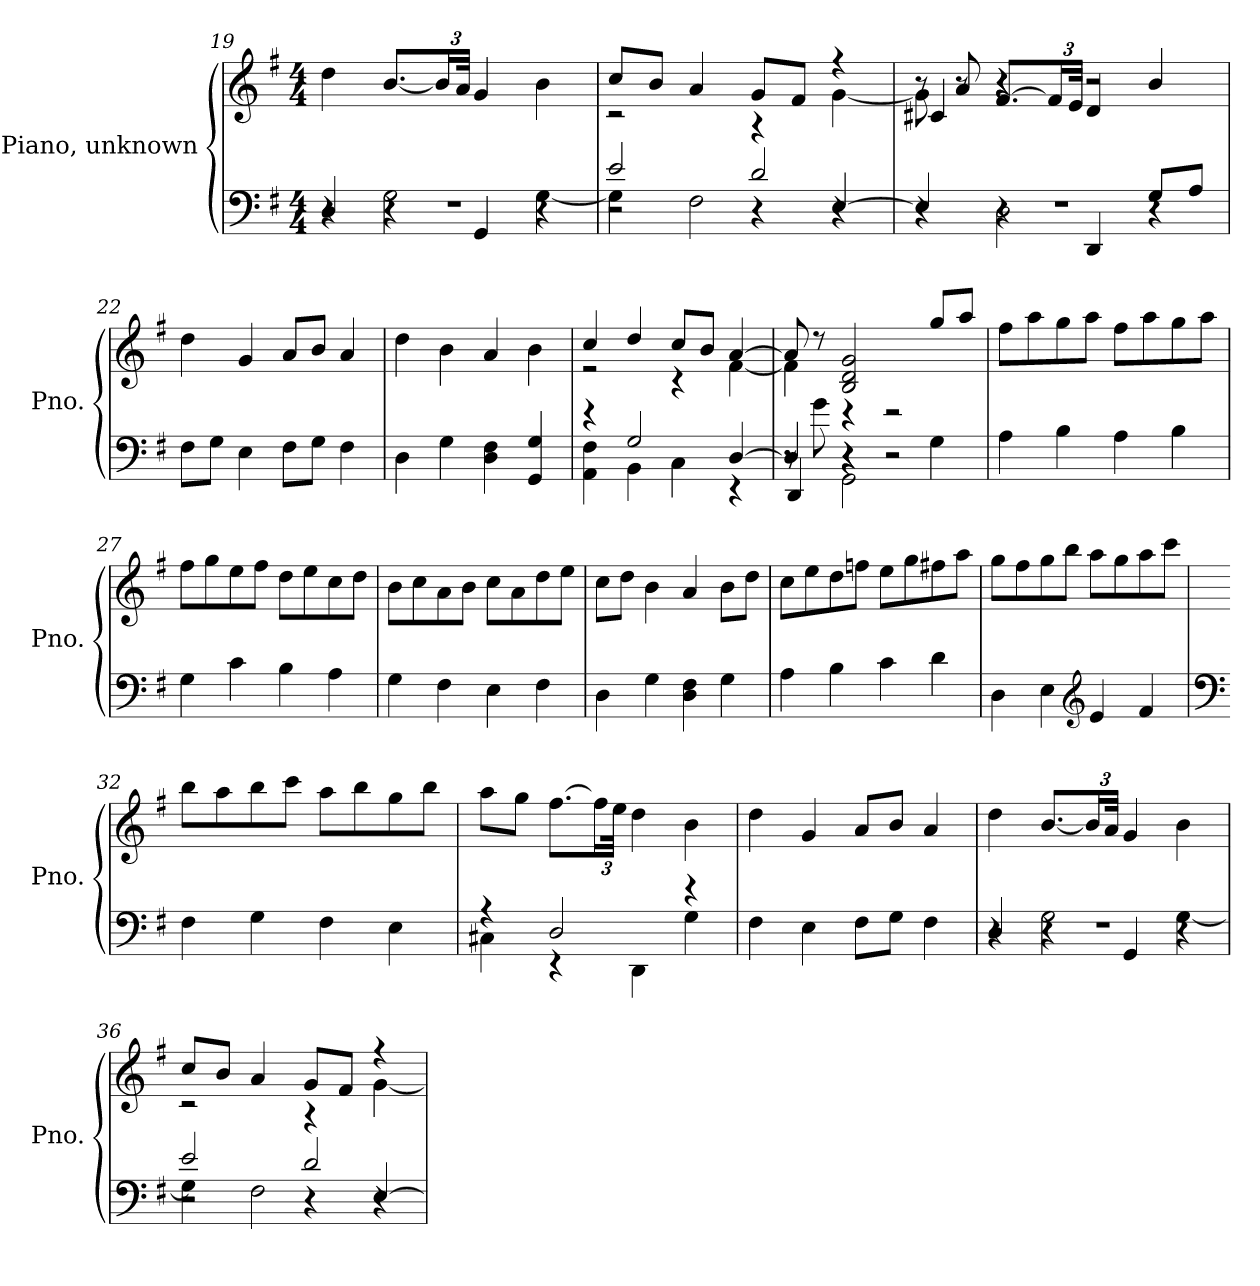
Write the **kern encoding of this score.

**kern	**kern
*part1	*part1
*staff2	*staff1
*I"Piano, unknown	*
*I'Pno.	*
*clefF4	*clefG2
*k[f#]	*k[f#]
*M4/4	*M4/4
=19	=19
*^	*
*	*^	*
1r	4r	4D/	4dd\
.	2G\	4r	[8.b/L
*	*	*	*Xbrackettup
.	.	.	24b/L]
.	.	.	48a/JJk
.	.	4GG/	4g/
.	[4G\	4r	4b\
=20	=20	=20	=20
*	*	*	*^
2e/	4G\]	2r	8cc/L	2r
.	.	.	8b/J	.
.	2F#\	.	4a/	.
2d/	.	4r	8g/L	4r
.	.	.	8f#/J	.
.	4r	[4E/	4r	[4g\
!!LO:LB:g=z
=21	=21	=21	=21	=21
*	*	*	*	*^
1r	4r	4E/]	8r	8g\]	4c#X/
.	.	.	8a/	8r	.
.	2D\	4r	[8.f#/L	4r	4r
.	.	.	24f#/L]	.	.
.	.	.	48e/JJk	.	.
.	.	4DD/	4d/	2r	2r
.	4r	8G/L	4b/	.	.
.	.	8A/J	.	.	.
*v	*v	*v	*	*	*
*	*v	*v	*v
=22	=22
8F#\L	4dd\
8G\J	.
4E\	4g/
8F#\L	8a/L
8G\J	8b/J
4F#\	4a/
=23	=23
4D\	4dd\
4G\	4b\
4D\ 4F#\	4a/
4GG/ 4G/	4b\
=24	=24
*^	*^
4r	4AA\ 4F#\	4cc/	2r
2G/	4BB\	4dd/	.
.	4C\	8cc/L	4r
.	.	8b/J	.
[4D/	4r	[4a/	[4f#\
=25	=25	=25	=25
*	*^	*	*
4D/]	8r	4DD/	8a/]	4f#\]
.	8g\	.	8r	.
4r	2GG\	4r	2B/ 2d/ 2g/	4r
2r	.	2r	.	2r
.	4G\	.	8gg/L	.
.	.	.	8aa/J	.
*v	*v	*v	*	*
*	*v	*v
!!LO:PB:g=z
=26	=26
4A\	8ff#\L
.	8aa\
4B\	8gg\
.	8aa\J
4A\	8ff#\L
.	8aa\
4B\	8gg\
.	8aa\J
=27	=27
4G\	8ff#\L
.	8gg\
4c\	8ee\
.	8ff#\J
4B\	8dd\L
.	8ee\
4A\	8cc\
.	8dd\J
=28	=28
4G\	8b\L
.	8cc\
4F#\	8a\
.	8b\J
4E\	8cc\L
.	8a\
4F#\	8dd\
.	8ee\J
=29	=29
4D\	8cc\L
.	8dd\J
4G\	4b\
4D\ 4F#\	4a/
4G\	8b\L
.	8dd\J
=30	=30
4A\	8cc\L
.	8ee\
4B\	8dd\
.	8ffn\J
4c\	8ee\L
.	8gg\
4d\	8ff#X\
.	8aa\J
!!LO:LB:g=z
=31	=31
4D\	8gg\L
.	8ff#\
4E\	8gg\
.	8bb\J
*clefG2	*
4e/	8aa\L
.	8gg\
4f#/	8aa\
.	8ccc\J
=32	=32
*clefF4	*
4F#\	8bb\L
.	8aa\
4G\	8bb\
.	8ccc\J
4F#\	8aa\L
.	8bb\
4E\	8gg\
.	8bb\J
=33	=33
*^	*
4r	4C#X\	8aa\L
.	.	8gg\J
2D/	4r	[8.ff#\L
.	.	24ff#\L]
.	.	48ee\JJk
.	4DD\	4dd\
4r	4G\	4b\
*v	*v	*
=34	=34
4F#\	4dd\
4E\	4g/
8F#\L	8a/L
8G\J	8b/J
4F#\	4a/
=35	=35
*^	*
*	*^	*
1r	4r	4D/	4dd\
.	2G\	4r	[8.b/L
.	.	.	24b/L]
.	.	.	48a/JJk
.	.	4GG/	4g/
.	[4G\	4r	4b\
!!LO:LB:g=z
=36	=36	=36	=36
*	*	*	*^
2e/	4G\]	2r	8cc/L	2r
.	.	.	8b/J	.
.	2F#\	.	4a/	.
2d/	.	4r	8g/L	4r
.	.	.	8f#/J	.
.	4r	[4E/	4r	[4g\
*v	*v	*v	*	*
*	*v	*v
=	=
*-	*-
